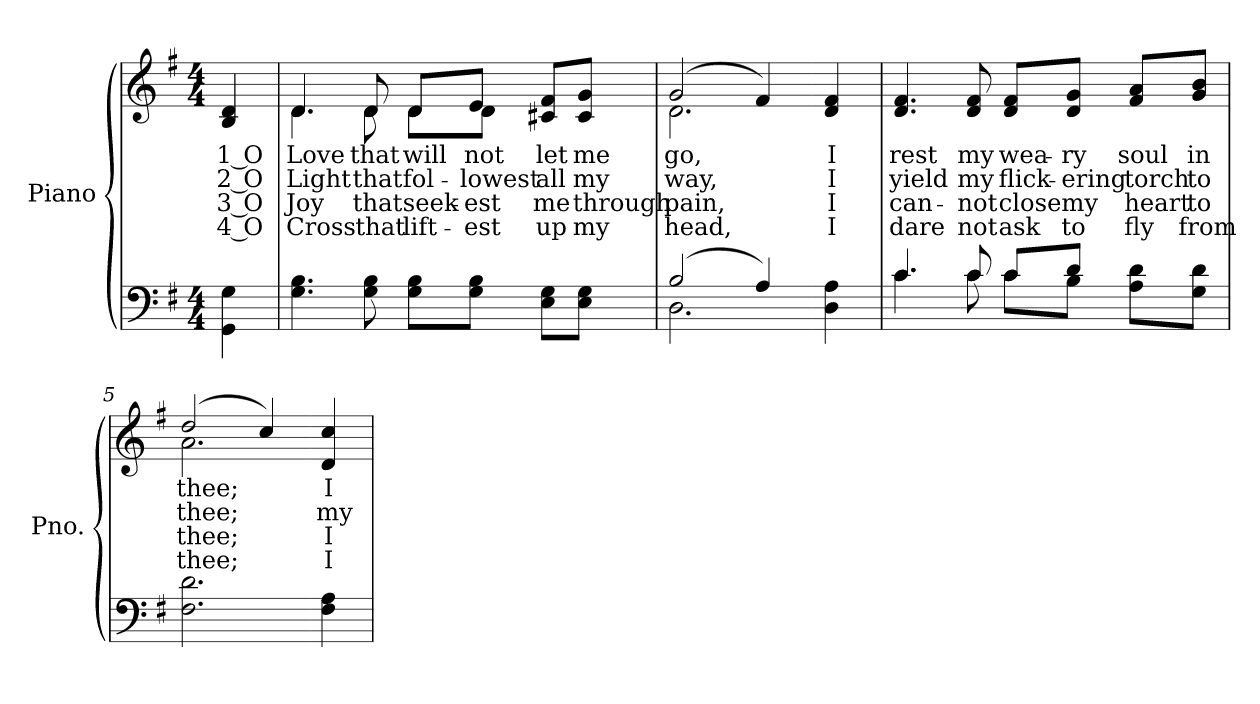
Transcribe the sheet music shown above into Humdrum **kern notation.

**kern	**kern	**text	**text	**text	**text
*part2	*part1	*part1	*part1	*part1	*part1
*staff2	*staff1	*staff1	*staff1	*staff1	*staff1
*I"Piano	*I"Piano	*	*	*	*
*I'Pno.	*I'Pno.	*	*	*	*
!!LO:PB:g=z
*clefF4	*clefG2	*	*	*	*
*k[f#]	*k[f#]	*	*	*	*
*G:	*G:	*	*	*	*
*M4/4	*M4/4	*	*	*	*
=	=	=	=	=	=
!	!	!LO:LY:b:color=#000000	!LO:LY:b:color=#000000	!LO:LY:b:color=#000000	!LO:LY:b:color=#000000
4GGi\ 4Gi	4Bi/ 4di	1 O	2 O	3 O	4 O
=1	=1	=1	=1	=1	=1
!	!	!LO:LY:b:color=#000000	!LO:LY:b:color=#000000	!LO:LY:b:color=#000000	!LO:LY:b:color=#000000
*	*^	*	*	*	*
4.Gi\ 4.Bi	4.di/	4.di\	Love	Light	Joy	Cross
!	!	!	!LO:LY:b:color=#000000	!LO:LY:b:color=#000000	!LO:LY:b:color=#000000	!LO:LY:b:color=#000000
8Gi\ 8Bi	8di/	8di\	that	that	that	that
!	!	!	!LO:LY:b:color=#000000	!LO:LY:b:color=#000000	!LO:LY:b:color=#000000	!LO:LY:b:color=#000000
8Gi\ 8Bi\L	8di/L	8di\L	will	fol-	seek-	-lift-
!	!	!	!LO:LY:b:color=#000000	!LO:LY:b:color=#000000	!LO:LY:b:color=#000000	!LO:LY:b:color=#000000
8Gi\ 8Bi\J	8ei/J	8di\J	not	-lowest	-est	est
!	!	!	!LO:LY:b:color=#000000	!LO:LY:b:color=#000000	!LO:LY:b:color=#000000	!LO:LY:b:color=#000000
8Ei\ 8Gi\L	8c#Xi/ 8f#i/L	4ryy	let	all	me	up
!	!	!	!LO:LY:b:color=#000000	!LO:LY:b:color=#000000	!LO:LY:b:color=#000000	!LO:LY:b:color=#000000
8Ei\ 8Gi\J	8c#i/ 8gi/J	.	me	my	through	my
=2	=2	=2	=2	=2	=2	=2
*^	*	*	*	*	*	*
!	!	!	!	!LO:LY:b:color=#000000	!LO:LY:b:color=#000000	!LO:LY:b:color=#000000	!LO:LY:b:color=#000000
(2Bi/	2.Di\	(2gi/	2.di\	go,	way,	pain,	head,
4Ai/)	.	4f#i/)	.	.	.	.	.
*v	*v	*	*	*	*	*	*
*	*v	*v	*	*	*	*
=3-	=3-	=3-	=3-	=3-	=3-
!	!	!LO:LY:b:color=#000000	!LO:LY:b:color=#000000	!LO:LY:b:color=#000000	!LO:LY:b:color=#000000
4Di\ 4Ai	4di/ 4f#i	I	I	I	I
!!LO:LB:g=z
=4	=4	=4	=4	=4	=4
*^	*	*	*	*	*
!	!	!	!LO:LY:b:color=#000000	!LO:LY:b:color=#000000	!LO:LY:b:color=#000000	!LO:LY:b:color=#000000
4.ci/	4.ci\	4.di/ 4.f#i	rest	yield	can-	-dare
!	!	!	!LO:LY:b:color=#000000	!LO:LY:b:color=#000000	!LO:LY:b:color=#000000	!LO:LY:b:color=#000000
8ci/	8ci\	8di/ 8f#i	my	my	not	not
!	!	!	!LO:LY:b:color=#000000	!LO:LY:b:color=#000000	!LO:LY:b:color=#000000	!LO:LY:b:color=#000000
8ci/L	8ci\L	8di/ 8f#i/L	wea-	flick-	close	ask
!	!	!	!LO:LY:b:color=#000000	!LO:LY:b:color=#000000	!LO:LY:b:color=#000000	!LO:LY:b:color=#000000
8di/J	8Bi\J	8di/ 8gi/J	-ry	-ering	my	to
!	!	!	!LO:LY:b:color=#000000	!LO:LY:b:color=#000000	!LO:LY:b:color=#000000	!LO:LY:b:color=#000000
8Ai\ 8di\L	4ryy	8f#i/ 8ai/L	soul	torch	heart	fly
!	!	!	!LO:LY:b:color=#000000	!LO:LY:b:color=#000000	!LO:LY:b:color=#000000	!LO:LY:b:color=#000000
8Gi\ 8di\J	.	8gi/ 8bi/J	in	to	to	from
*v	*v	*	*	*	*	*
=5	=5	=5	=5	=5	=5
!	!	!LO:LY:b:color=#000000	!LO:LY:b:color=#000000	!LO:LY:b:color=#000000	!LO:LY:b:color=#000000
*	*^	*	*	*	*
2.F#i\ 2.di	(2ddi/	2.ai\	thee;	thee;	thee;	thee;
.	4cci/)	.	.	.	.	.
*	*v	*v	*	*	*	*
=6-	=6-	=6-	=6-	=6-	=6-
!	!	!LO:LY:b:color=#000000	!LO:LY:b:color=#000000	!LO:LY:b:color=#000000	!LO:LY:b:color=#000000
4F#i\ 4Ai	4di/ 4cci	I	my	I	I
=	=	=	=	=	=
*-	*-	*-	*-	*-	*-
